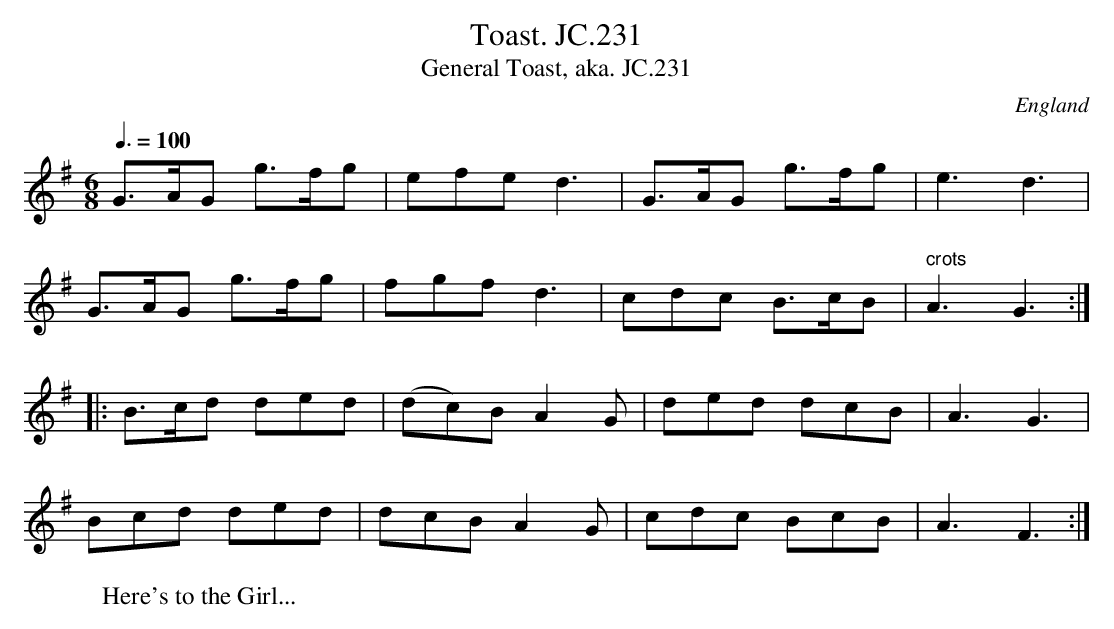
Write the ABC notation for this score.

X:1
T:Toast. JC.231
T:General Toast, aka. JC.231
L:1/8
M:6/8
O:England
Q:3/8=100
K:G
G>AG g>fg|\
efed3|G>AG g>fg|e3d3|!
G>AG g>fg|fgfd3|cdc B>cB|" crots"A3G3:|!
|:B>cd ded|(dc)B A2G|ded dcB|A3G3|!
Bcd ded|dcBA2G|cdc BcB|A3F3:|
W:Here's to the Girl...
